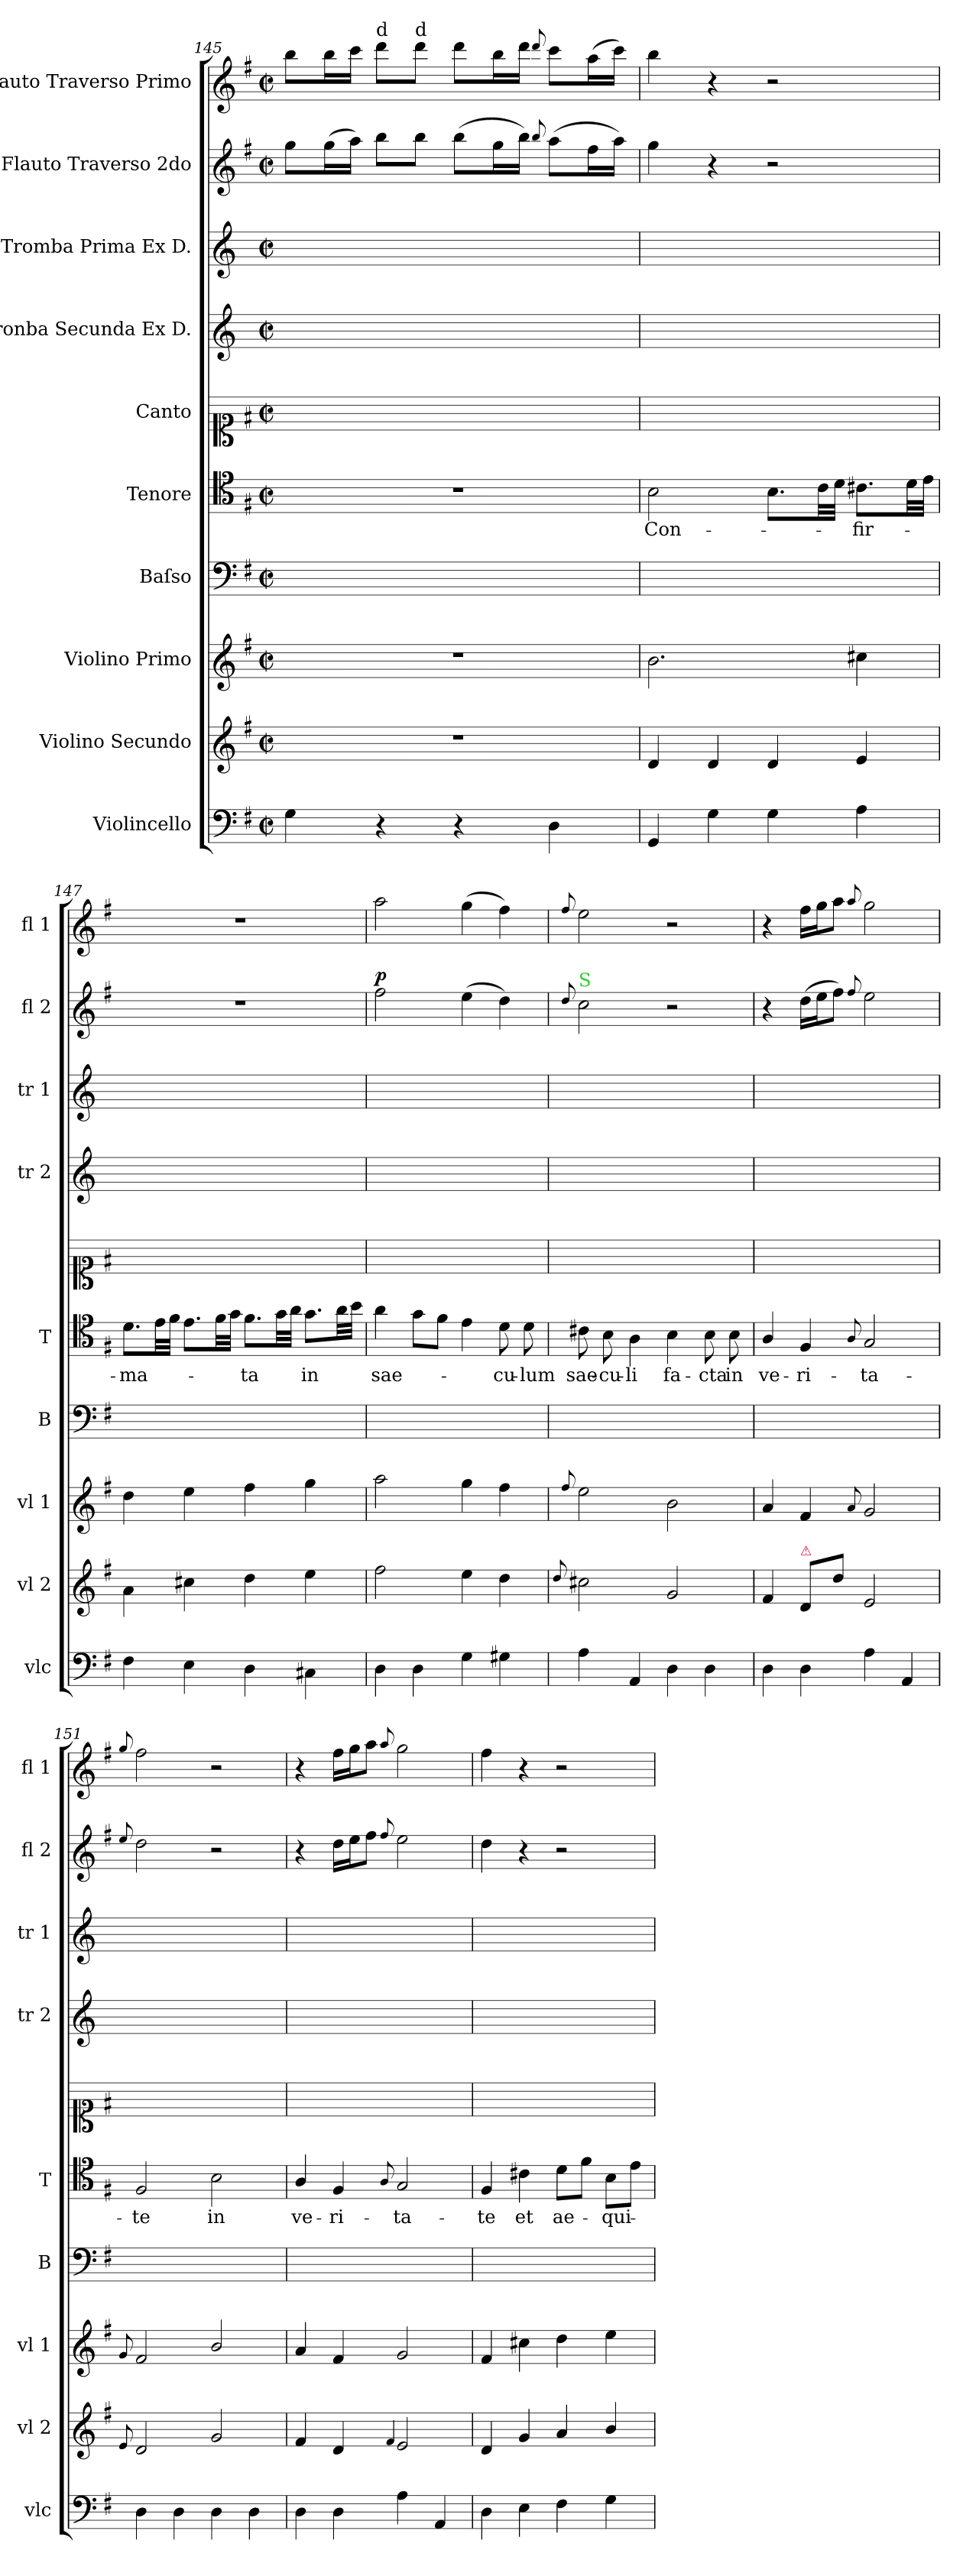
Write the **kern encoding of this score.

**kern	**kern	**kern	**kern	**kern	**text	**kern	**kern	**kern	**kern	**dynam	**kern	**dynam
*part10	*part9	*part8	*part7	*part6	*part6	*part5	*part4	*part3	*part2	*part2	*part1	*part1
*staff10	*staff9	*staff8	*staff7	*staff6	*staff6	*staff5	*staff4	*staff3	*staff2	*staff2	*staff1	*staff1
*I"Violincello	*I"Violino Secundo	*I"Violino Primo	*I"Baſso	*I"Tenore	*	*I"Canto	*I"Tronba Secunda Ex D.	*I"Tromba Prima Ex D.	*I"Flauto Traverso 2do	*	*I"Flauto Traverso Primo	*
*I'vlc	*I'vl 2	*I'vl 1	*I'B	*I'T	*	*	*I'tr 2	*I'tr 1	*I'fl 2	*	*I'fl 1	*
*clefF4	*clefG2	*clefG2	*clefF4	*clefC4	*	*clefC1	*clefG2	*clefG2	*clefG2	*	*clefG2	*
*	*	*	*	*	*	*	*ITrd-1c-2	*ITrd-1c-2	*	*	*	*
*k[f#]	*k[f#]	*k[f#]	*k[f#]	*k[f#]	*	*k[f#]	*k[f#c#]	*k[f#c#]	*k[f#]	*	*k[f#]	*
*G:	*G:	*G:	*G:	*G:	*	*G:	*	*	*G:	*	*G:	*
*M2/2	*M2/2	*M2/2	*M2/2	*M2/2	*	*M2/2	*M2/2	*M2/2	*M2/2	*	*M2/2	*
*met(c|)	*met(c|)	*met(c|)	*met(c|)	*met(c|)	*	*met(c|)	*met(c|)	*met(c|)	*met(c|)	*	*met(c|)	*
=145	=145	=145	=145	=145	=145	=145	=145	=145	=145	=145	=145	=145
4G\	1r	1r	1ryy	1r	.	1ryy	1ryy	1ryy	8gg\L	.	8bb\L	.
.	.	.	.	.	.	.	.	.	(16gg\L	.	16bb\L	.
.	.	.	.	.	.	.	.	.	16aa\JJ)	.	16ccc\JJ	.
!	!	!	!	!	!	!	!	!	!	!	!LO:TX:a:t=d	!
4r	.	.	.	.	.	.	.	.	8bb\L	.	8ddd\L	.
!	!	!	!	!	!	!	!	!	!	!	!LO:TX:a:t=d	!
.	.	.	.	.	.	.	.	.	8bb\J	.	8ddd\J	.
4r	.	.	.	.	.	.	.	.	(8bb\L	.	8ddd\L	.
.	.	.	.	.	.	.	.	.	16gg\L	.	16bb\L	.
.	.	.	.	.	.	.	.	.	16bb\JJ)	.	16ddd\JJ	.
.	.	.	.	.	.	.	.	.	8qqbb/	.	8qqddd/	.
4D\	.	.	.	.	.	.	.	.	(8aa\L	.	8ccc\L	.
.	.	.	.	.	.	.	.	.	16ff#\L	.	(16aa\L	.
.	.	.	.	.	.	.	.	.	16aa\JJ)	.	16ccc\JJ)	.
=146	=146	=146	=146	=146	=146	=146	=146	=146	=146	=146	=146	=146
4GG/	4d/	2.b\	1ryy	2B\	Con-	1ryy	1ryy	1ryy	4gg\	.	4bb\	.
4G\	4d/	.	.	.	.	.	.	.	4r	.	4r	.
4G\	4d/	.	.	8.B\L	.	.	.	.	2r	.	2r	.
.	.	.	.	32c\LL	.	.	.	.	.	.	.	.
.	.	.	.	32d\JJJ	.	.	.	.	.	.	.	.
4A\	4e/	4cc#X\	.	8.c#X\L	-fir-	.	.	.	.	.	.	.
.	.	.	.	32d\LL	.	.	.	.	.	.	.	.
.	.	.	.	32e\JJJ	.	.	.	.	.	.	.	.
=147	=147	=147	=147	=147	=147	=147	=147	=147	=147	=147	=147	=147
4F#\	4a\	4dd\	1ryy	8.d\L	-ma-	1ryy	1ryy	1ryy	1r	.	1r	.
.	.	.	.	32e\LL	.	.	.	.	.	.	.	.
.	.	.	.	32f#\JJJ	.	.	.	.	.	.	.	.
4E\	4cc#X\	4ee\	.	8.e\L	.	.	.	.	.	.	.	.
.	.	.	.	32f#\LL	.	.	.	.	.	.	.	.
.	.	.	.	32g\JJJ	.	.	.	.	.	.	.	.
4D\	4dd\	4ff#\	.	8.f#\L	-ta	.	.	.	.	.	.	.
.	.	.	.	32g\LL	.	.	.	.	.	.	.	.
.	.	.	.	32a\JJJ	.	.	.	.	.	.	.	.
4C#X\	4ee\	4gg\	.	8.g\L	in	.	.	.	.	.	.	.
.	.	.	.	32a\LL	.	.	.	.	.	.	.	.
.	.	.	.	32b\JJJ	.	.	.	.	.	.	.	.
=148	=148	=148	=148	=148	=148	=148	=148	=148	=148	=148	=148	=148
!	!	!	!	!	!	!	!	!	!	!LO:DY:a	!	!LO:DY:a
4D\	2ff#\	2aa\	1ryy	4a\	sae-	1ryy	1ryy	1ryy	2ff#\	p	2aa\	pia
4D\	.	.	.	8g\L	.	.	.	.	.	.	.	.
.	.	.	.	8f#\J	.	.	.	.	.	.	.	.
4G\	4ee\	4gg\	.	4e\	.	.	.	.	(4ee\	.	(4gg\	.
4G#X\	4dd\	4ff#\	.	8d\	-cu-	.	.	.	4dd\)	.	4ff#\)	.
.	.	.	.	8d\	-lum	.	.	.	.	.	.	.
=149	=149	=149	=149	=149	=149	=149	=149	=149	=149	=149	=149	=149
.	8qqdd/	8qqff#/	.	.	.	.	.	.	8qqdd/	.	8qqff#/	.
!	!	!	!	!	!	!	!	!	!LO:TX:a:color=limegreen:t=S	!	!	!
4A\	2cc#X\	2ee\	1ryy	8c#X\	sae-	1ryy	1ryy	1ryy	2cc\	.	2ee\	.
.	.	.	.	8B\	-cu-	.	.	.	.	.	.	.
4AA/	.	.	.	4A\	-li	.	.	.	.	.	.	.
4D\	2g/	2b\	.	4B\	fa-	.	.	.	2r	.	2r	.
4D\	.	.	.	8B\	-cta	.	.	.	.	.	.	.
.	.	.	.	8B\	in	.	.	.	.	.	.	.
=150	=150	=150	=150	=150	=150	=150	=150	=150	=150	=150	=150	=150
4D\	4f#/	4a/	1ryy	4A/	ve-	1ryy	1ryy	1ryy	4r	.	4r	.
!	!LO:TX:a:color=crimson:t=⚠	!	!	!	!	!	!	!	!	!	!	!
4D\	8d/L	4f#/	.	4F#/	-ri-	.	.	.	(16dd\LL	.	16ff#\LL	.
.	.	.	.	.	.	.	.	.	16ee\J	.	16gg\J	.
.	8dd\J	.	.	.	.	.	.	.	8ff#\J)	.	8aa\J	.
.	.	8qqa/	.	8qqA/	.	.	.	.	8qqff#/	.	8qqaa/	.
4A\	2e/	2g/	.	2G/	-ta-	.	.	.	2ee\	.	2gg\	.
4AA/	.	.	.	.	.	.	.	.	.	.	.	.
=151	=151	=151	=151	=151	=151	=151	=151	=151	=151	=151	=151	=151
.	8qqe/	8qqg/	.	.	.	.	.	.	8qqee/	.	8qqgg/	.
4D\	2d/	2f#/	1ryy	2F#/	-te	1ryy	1ryy	1ryy	2dd\	.	2ff#\	.
4D\	.	.	.	.	.	.	.	.	.	.	.	.
4D\	2g/	2b/	.	2B\	in	.	.	.	2r	.	2r	.
4D\	.	.	.	.	.	.	.	.	.	.	.	.
=152	=152	=152	=152	=152	=152	=152	=152	=152	=152	=152	=152	=152
4D\	4f#/	4a/	1ryy	4A/	ve-	1ryy	1ryy	1ryy	4r	.	4r	.
4D\	4d/	4f#/	.	4F#/	-ri-	.	.	.	16dd\LL	.	16ff#\LL	.
.	.	.	.	.	.	.	.	.	16ee\J	.	16gg\J	.
.	.	.	.	.	.	.	.	.	8ff#\J	.	8aa\J	.
.	4qqf#/	.	.	8qqA/	.	.	.	.	8qqff#/	.	8qqaa/	.
4A\	2e/	2g/	.	2G/	-ta-	.	.	.	2ee\	.	2gg\	.
4AA/	.	.	.	.	.	.	.	.	.	.	.	.
=153	=153	=153	=153	=153	=153	=153	=153	=153	=153	=153	=153	=153
4D\	4d/	4f#/	1ryy	4F#/	-te	1ryy	1ryy	1ryy	4dd\	.	4ff#\	.
4E\	4g/	4cc#X\	.	4c#X\	et	.	.	.	4r	.	4r	.
4F#\	4a/	4dd\	.	8d\L	ae-	.	.	.	2r	.	2r	.
.	.	.	.	8f#\J	.	.	.	.	.	.	.	.
4G\	4b/	4ee\	.	8B\L	-qui-	.	.	.	.	.	.	.
.	.	.	.	8e\J	.	.	.	.	.	.	.	.
=	=	=	=	=	=	=	=	=	=	=	=	=
*-	*-	*-	*-	*-	*-	*-	*-	*-	*-	*-	*-	*-
